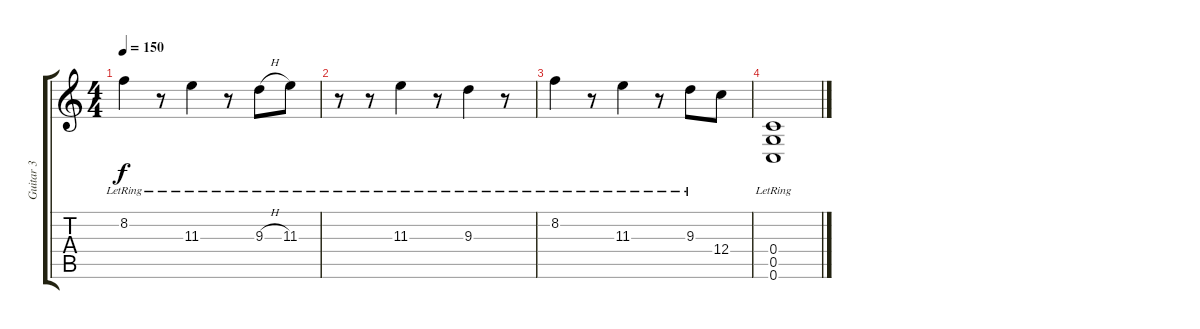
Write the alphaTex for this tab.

\track ("Guitar 3" "Guitar 3") {instrument acousticguitarsteel}
\staff {score tabs}
\tuning (D4 A3 F3 C3 G2 C2) {hide}
\ts (4 4)
\tempo 150
\clef g2
\ks c
8.2{lr}.4{dy f} r.8 11.3{lr}.4 r.8 9.3{h lr}.8 11.3{lr}.8 |
r.8 r.8 11.3{lr}.4 r.8 9.3{lr}.4 r.8 |
8.2{lr}.4 r.8 11.3{lr}.4 r.8 9.3{lr}.8 12.4.8 |
(0.4{lr} 0.5{lr} 0.6{lr}).1
